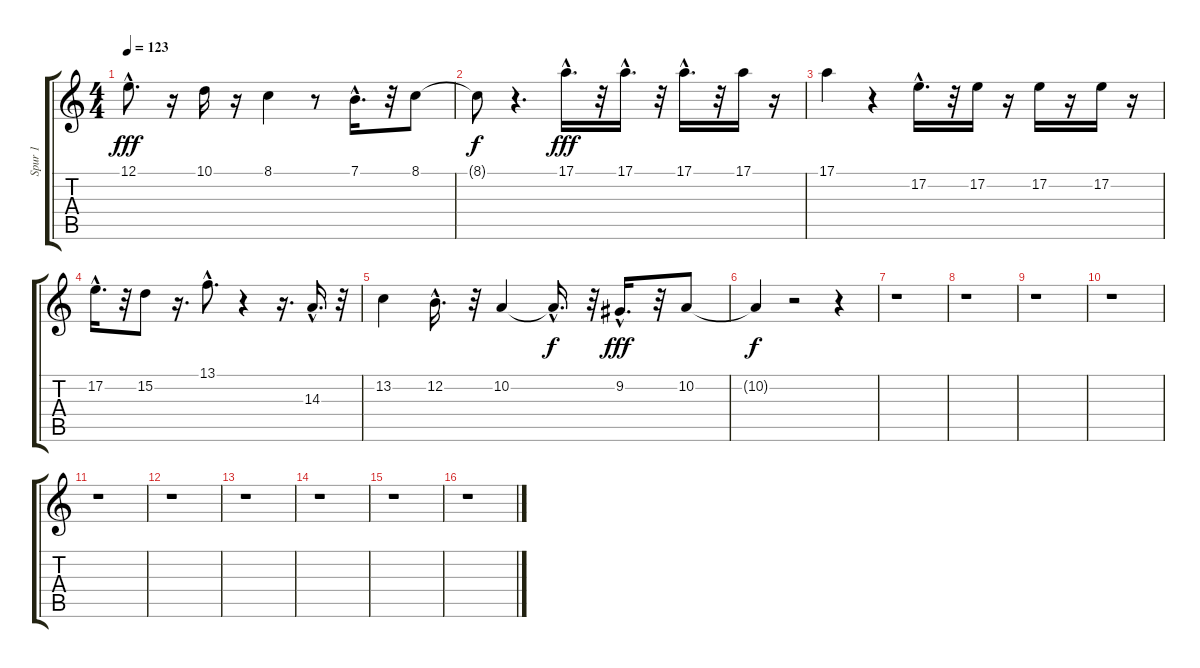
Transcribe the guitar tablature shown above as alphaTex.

\track ("Spur 1" "Spur 1") {instrument flute}
\staff {score tabs}
\tuning (E4 B3 G3 D3 A2 E2) {hide}
\ts (4 4)
\tempo 123
\clef g2
\ks c
12.1{hac}.8{d dy fff} r.16 10.1.16 r.16 8.1.4 r.8 7.1{hac}.16{d} r.32 8.1.8 |
8.1{t}.8{dy f} r.4{d} 17.1{hac}.16{d dy fff} r.32 17.1{hac}.16{d} r.32 17.1{hac}.16{d} r.32 17.1.16 r.16 |
17.1.4 r.4 17.2{hac}.16{d} r.32 17.2.16 r.16 17.2.16 r.16 17.2.16 r.16 |
17.2{hac}.16{d} r.32 15.2.8 r.16{d} 13.1{hac}.8{d} r.4 r.16{d} 14.3{hac}.16{d} r.32 |
13.2.4 12.2{hac}.16{d} r.32 10.2.4 10.2{hac t}.16{d dy f} r.32 9.2{hac}.16{d dy fff} r.32 10.2.8 |
10.2{t}.4{dy f} r.2 r.4 |
r.1 |
r.1 |
r.1 |
r.1 |
r.1 |
r.1 |
r.1 |
r.1 |
r.1 |
r.1
